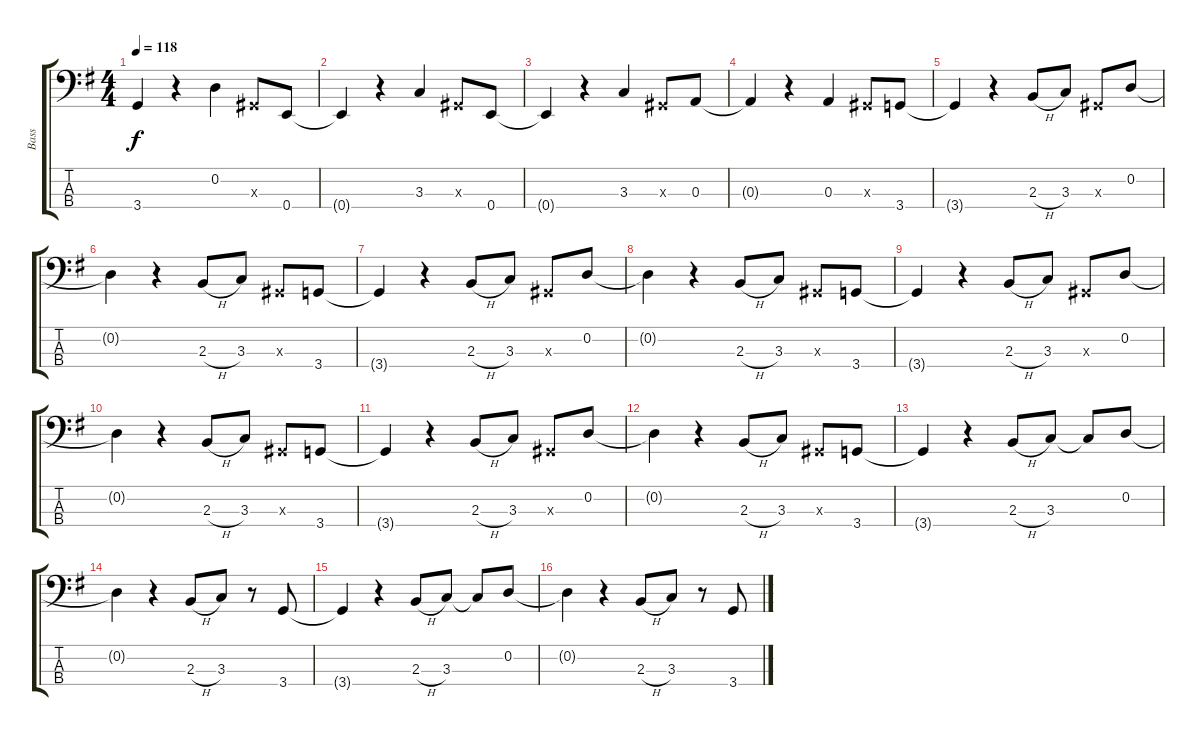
\track ("Bass" "Bass") {instrument fretlessbass}
\staff {score tabs}
\tuning (G2 D2 A1 E1) {hide}
\ts (4 4)
\tempo 118
\clef f4
\ks g
3.4{t}.4{dy f} r.4 0.2.4 -1.3{x}.8 0.4.8 |
0.4{t}.4 r.4 3.3.4 -1.3{x}.8 0.4.8 |
0.4{t}.4 r.4 3.3.4 -1.3{x}.8 0.3.8 |
0.3{t}.4 r.4 0.3.4 -1.3{x}.8 3.4.8 |
3.4{t}.4 r.4 2.3{h}.8 3.3.8 -1.3{x}.8 0.2.8 |
0.2{t}.4 r.4 2.3{h}.8 3.3.8 -1.3{x}.8 3.4.8 |
3.4{t}.4 r.4 2.3{h}.8 3.3.8 -1.3{x}.8 0.2.8 |
0.2{t}.4 r.4 2.3{h}.8 3.3.8 -1.3{x}.8 3.4.8 |
3.4{t}.4 r.4 2.3{h}.8 3.3.8 -1.3{x}.8 0.2.8 |
0.2{t}.4 r.4 2.3{h}.8 3.3.8 -1.3{x}.8 3.4.8 |
3.4{t}.4 r.4 2.3{h}.8 3.3.8 -1.3{x}.8 0.2.8 |
0.2{t}.4 r.4 2.3{h}.8 3.3.8 -1.3{x}.8 3.4.8 |
3.4{t}.4 r.4 2.3{h}.8 3.3.8 3.3{t}.8 0.2.8 |
0.2{t}.4 r.4 2.3{h}.8 3.3.8 r.8 3.4.8 |
3.4{t}.4 r.4 2.3{h}.8 3.3.8 3.3{t}.8 0.2.8 |
0.2{t}.4 r.4 2.3{h}.8 3.3.8 r.8 3.4.8
